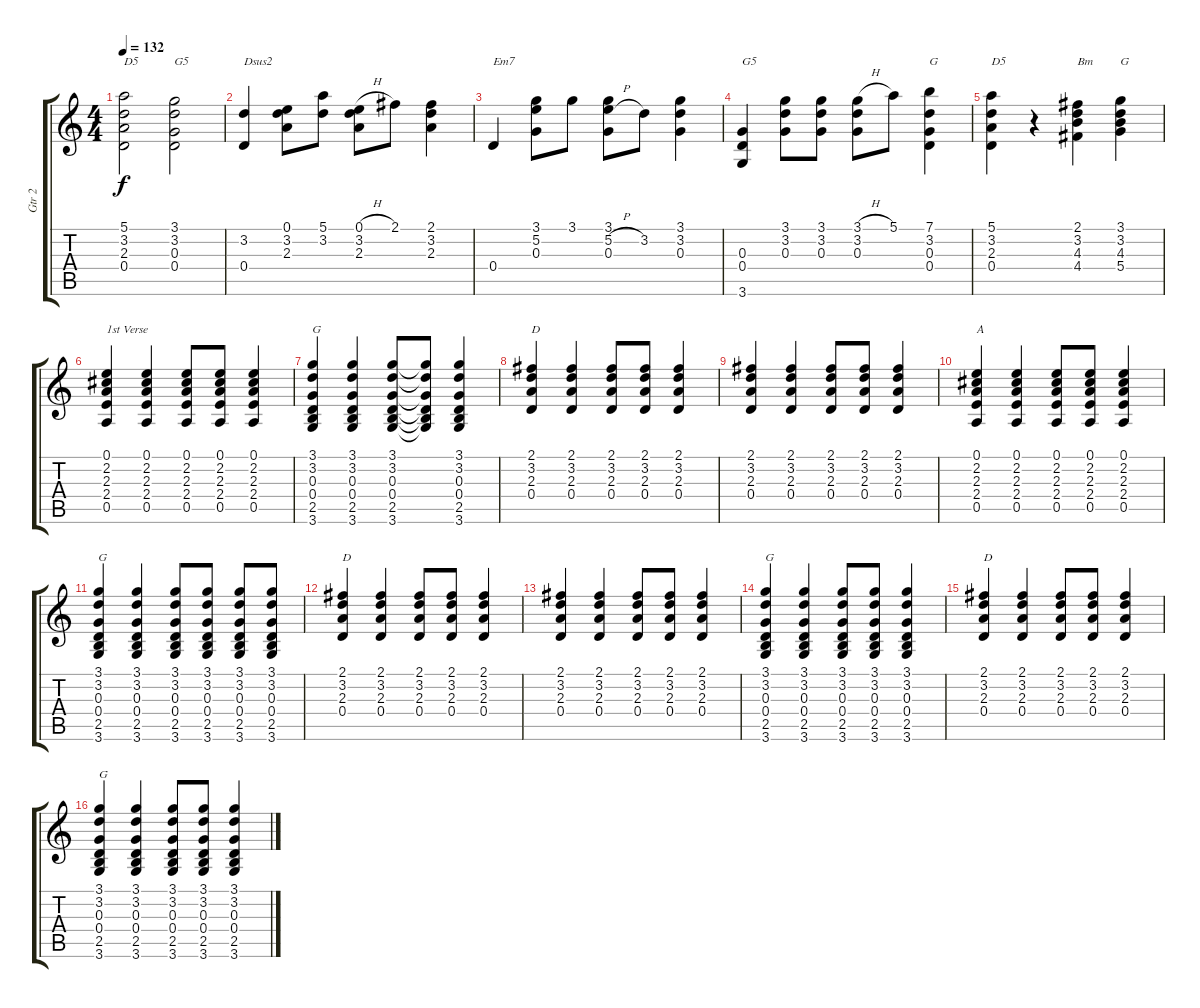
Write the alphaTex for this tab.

\track ("Gtr 2" "Gtr 2") {instrument acousticguitarnylon}
\staff {score tabs}
\tuning (E4 B3 G3 D3 A2 E2) {hide}
\ts (4 4)
\tempo 132
\clef g2
\ks c
(5.1 3.2 2.3 0.4).2{txt "D5" dy f} (3.1 3.2 0.3 0.4).2{txt "G5"} |
(3.2 0.4).4{txt "Dsus2"} (0.1 3.2 2.3).8 (5.1 3.2).8 (0.1{h} 3.2 2.3).8 2.1.8 (2.1 3.2 2.3).4 |
0.4.4{txt "Em7"} (3.1 5.2 0.3).8 3.1.8 (3.1 5.2{h} 0.3).8 3.2.8 (3.1 3.2 0.3).4 |
(0.3 0.4 3.6).4{txt "G5"} (3.1 3.2 0.3).8 (3.1 3.2 0.3).8 (3.1{h} 3.2 0.3).8 5.1.8 (7.1 3.2 0.3 0.4).4{txt "G"} |
(5.1 3.2 2.3 0.4).4{txt "D5"} r.4 (2.1 3.2 4.3 4.4).4{txt "Bm"} (3.1 3.2 4.3 5.4).4{txt "G"} |
(0.1 2.2 2.3 2.4 0.5).4{txt "1st Verse"} (0.1 2.2 2.3 2.4 0.5).4 (0.1 2.2 2.3 2.4 0.5).8 (0.1 2.2 2.3 2.4 0.5).8 (0.1 2.2 2.3 2.4 0.5).4 |
(3.1 3.2 0.3 0.4 2.5 3.6).4{txt "G"} (3.1 3.2 0.3 0.4 2.5 3.6).4 (3.1 3.2 0.3 0.4 2.5 3.6).8 (3.1{t} 3.2{t} 0.3{t} 0.4{t} 2.5{t} 3.6{t}).8 (3.1 3.2 0.3 0.4 2.5 3.6).4 |
(2.1 3.2 2.3 0.4).4{txt "D"} (2.1 3.2 2.3 0.4).4 (2.1 3.2 2.3 0.4).8 (2.1 3.2 2.3 0.4).8 (2.1 3.2 2.3 0.4).4 |
(2.1 3.2 2.3 0.4).4 (2.1 3.2 2.3 0.4).4 (2.1 3.2 2.3 0.4).8 (2.1 3.2 2.3 0.4).8 (2.1 3.2 2.3 0.4).4 |
(0.1 2.2 2.3 2.4 0.5).4{txt "A"} (0.1 2.2 2.3 2.4 0.5).4 (0.1 2.2 2.3 2.4 0.5).8 (0.1 2.2 2.3 2.4 0.5).8 (0.1 2.2 2.3 2.4 0.5).4 |
(3.1 3.2 0.3 0.4 2.5 3.6).4{txt "G"} (3.1 3.2 0.3 0.4 2.5 3.6).4 (3.1 3.2 0.3 0.4 2.5 3.6).8 (3.1 3.2 0.3 0.4 2.5 3.6).8 (3.1 3.2 0.3 0.4 2.5 3.6).8 (3.1 3.2 0.3 0.4 2.5 3.6).8 |
(2.1 3.2 2.3 0.4).4{txt "D"} (2.1 3.2 2.3 0.4).4 (2.1 3.2 2.3 0.4).8 (2.1 3.2 2.3 0.4).8 (2.1 3.2 2.3 0.4).4 |
(2.1 3.2 2.3 0.4).4 (2.1 3.2 2.3 0.4).4 (2.1 3.2 2.3 0.4).8 (2.1 3.2 2.3 0.4).8 (2.1 3.2 2.3 0.4).4 |
(3.1 3.2 0.3 0.4 2.5 3.6).4{txt "G"} (3.1 3.2 0.3 0.4 2.5 3.6).4 (3.1 3.2 0.3 0.4 2.5 3.6).8 (3.1 3.2 0.3 0.4 2.5 3.6).8 (3.1 3.2 0.3 0.4 2.5 3.6).4 |
(2.1 3.2 2.3 0.4).4{txt "D"} (2.1 3.2 2.3 0.4).4 (2.1 3.2 2.3 0.4).8 (2.1 3.2 2.3 0.4).8 (2.1 3.2 2.3 0.4).4 |
(3.1 3.2 0.3 0.4 2.5 3.6).4{txt "G"} (3.1 3.2 0.3 0.4 2.5 3.6).4 (3.1 3.2 0.3 0.4 2.5 3.6).8 (3.1 3.2 0.3 0.4 2.5 3.6).8 (3.1 3.2 0.3 0.4 2.5 3.6).4
